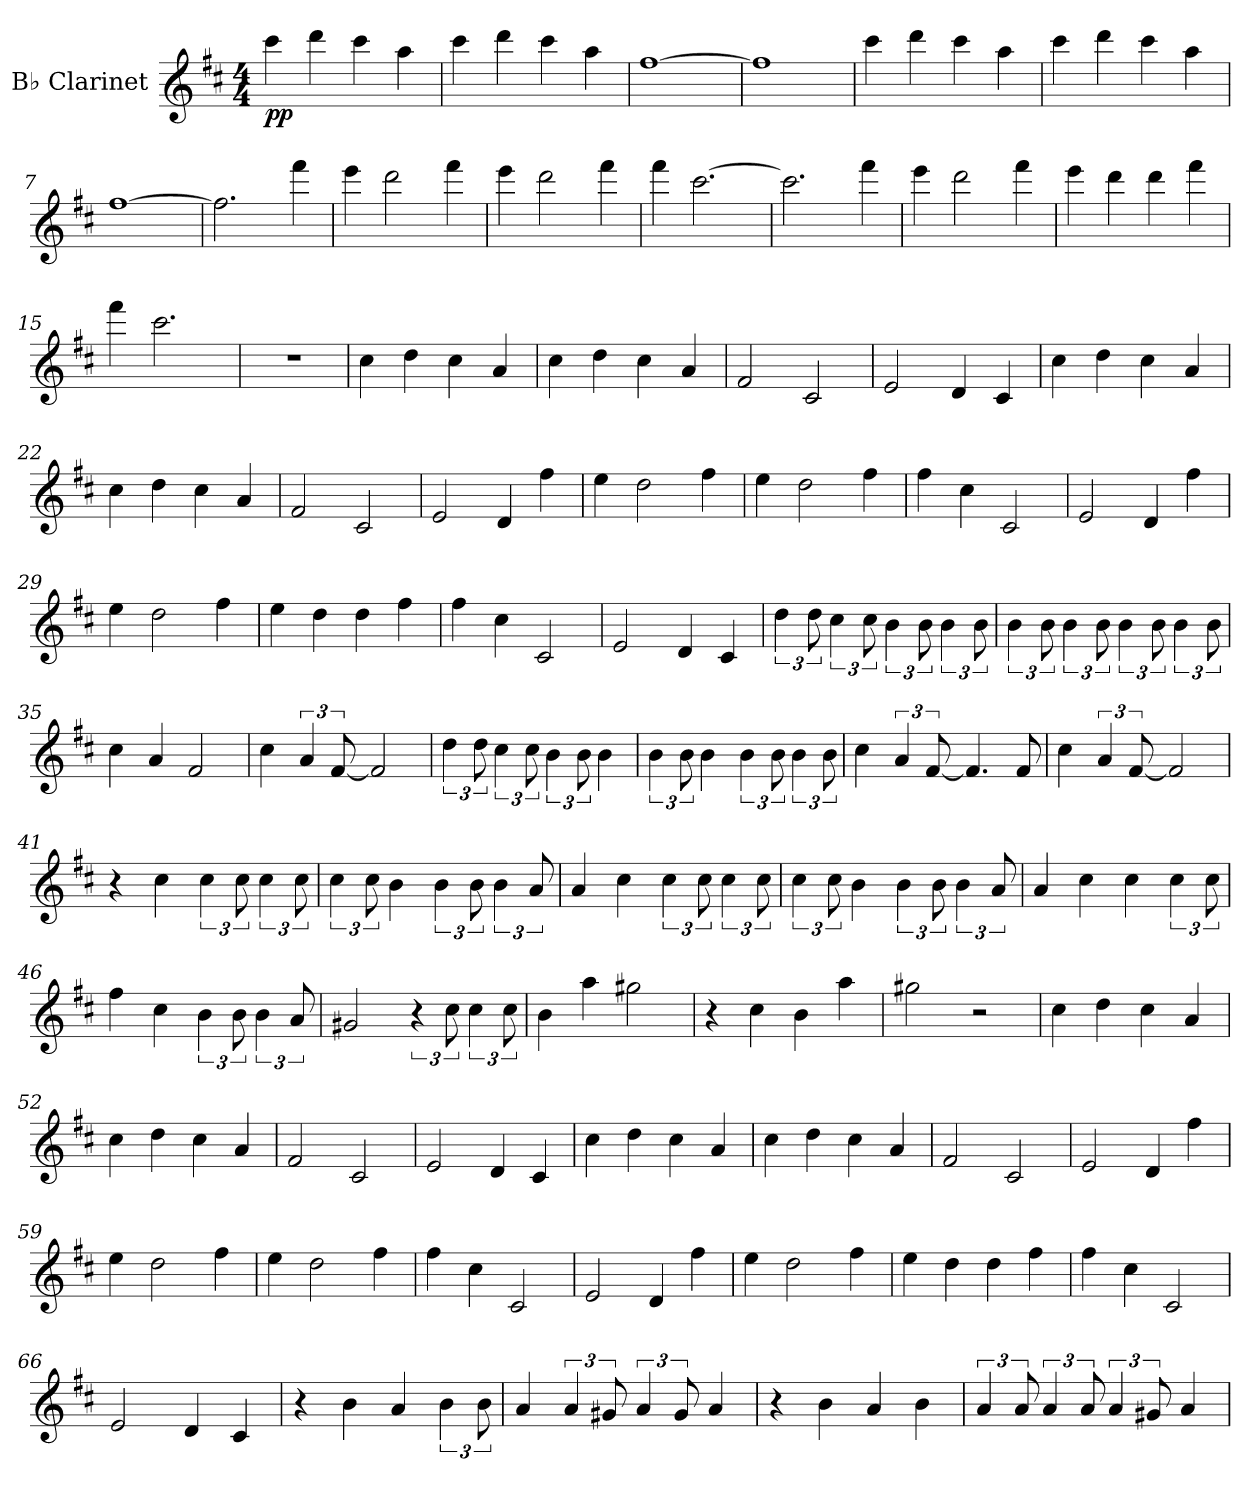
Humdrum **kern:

**kern	**dynam
*part1	*part1
*staff1	*staff1
*I"B♭ Clarinet	*
*I'B♭ Cl.	*
*clefG2	*
*ITrd1c2	*
*k[]	*
*M4/4	*
*MM180	*
=1	=1
!	!LO:DY:b
4bb\	pp
4ccc\	.
4bb\	.
4gg\	.
=2	=2
4bb\	.
4ccc\	.
4bb\	.
4gg\	.
=3	=3
[1ee	.
=4	=4
1ee]	.
=5	=5
4bb\	.
4ccc\	.
4bb\	.
4gg\	.
=6	=6
4bb\	.
4ccc\	.
4bb\	.
4gg\	.
=7	=7
[1ee	.
=8	=8
2.ee\]	.
4eee\	.
=9	=9
4ddd\	.
2ccc\	.
4eee\	.
!!LO:LB:g=z
=10	=10
4ddd\	.
2ccc\	.
4eee\	.
=11	=11
4eee\	.
[2.bb\	.
=12	=12
2.bb\]	.
4eee\	.
=13	=13
4ddd\	.
2ccc\	.
4eee\	.
=14	=14
4ddd\	.
4ccc\	.
4ccc\	.
4eee\	.
=15	=15
4eee\	.
2.bb\	.
=16	=16
1r	.
=17	=17
4b\	.
4cc\	.
4b\	.
4g/	.
=18	=18
4b\	.
4cc\	.
4b\	.
4g/	.
=19	=19
2e/	.
2B/	.
!!LO:LB:g=z
=20	=20
2d/	.
4c/	.
4B/	.
=21	=21
4b\	.
4cc\	.
4b\	.
4g/	.
=22	=22
4b\	.
4cc\	.
4b\	.
4g/	.
=23	=23
2e/	.
2B/	.
=24	=24
2d/	.
4c/	.
4ee\	.
=25	=25
4dd\	.
2cc\	.
4ee\	.
=26	=26
4dd\	.
2cc\	.
4ee\	.
=27	=27
4ee\	.
4b\	.
2B/	.
=28	=28
2d/	.
4c/	.
4ee\	.
=29	=29
4dd\	.
2cc\	.
4ee\	.
!!LO:LB:g=z
=30	=30
4dd\	.
4cc\	.
4cc\	.
4ee\	.
=31	=31
4ee\	.
4b\	.
2B/	.
=32	=32
2d/	.
4c/	.
4B/	.
=33	=33
6cc\	.
12cc\	.
6b\	.
12b\	.
6a\	.
12a\	.
6a\	.
12a\	.
=34	=34
6a\	.
12a\	.
6a\	.
12a\	.
6a\	.
12a\	.
6a\	.
12a\	.
=35	=35
4b\	.
4g/	.
2e/	.
=36	=36
4b\	.
6g/	.
[12e/	.
2e/]	.
!!LO:LB:g=z
=37	=37
6cc\	.
12cc\	.
6b\	.
12b\	.
6a\	.
12a\	.
4a\	.
=38	=38
6a\	.
12a\	.
4a\	.
6a\	.
12a\	.
6a\	.
12a\	.
=39	=39
4b\	.
6g/	.
[12e/	.
4.e/]	.
8e/	.
=40	=40
4b\	.
6g/	.
[12e/	.
2e/]	.
=41	=41
4r	.
4b\	.
6b\	.
12b\	.
6b\	.
12b\	.
=42	=42
6b\	.
12b\	.
4a\	.
6a\	.
12a\	.
6a\	.
12g/	.
!!LO:LB:g=z
=43	=43
4g/	.
4b\	.
6b\	.
12b\	.
6b\	.
12b\	.
=44	=44
6b\	.
12b\	.
4a\	.
6a\	.
12a\	.
6a\	.
12g/	.
=45	=45
4g/	.
4b\	.
4b\	.
6b\	.
12b\	.
=46	=46
4ee\	.
4b\	.
6a\	.
12a\	.
6a\	.
12g/	.
=47	=47
2f#X/	.
6r	.
12b\	.
6b\	.
12b\	.
=48	=48
4a\	.
4gg\	.
2ff#X\	.
=49	=49
4r	.
4b\	.
4a\	.
4gg\	.
=50	=50
2ff#X\	.
2r	.
!!LO:LB:g=z
=51	=51
4b\	.
4cc\	.
4b\	.
4g/	.
=52	=52
4b\	.
4cc\	.
4b\	.
4g/	.
=53	=53
2e/	.
2B/	.
=54	=54
2d/	.
4c/	.
4B/	.
=55	=55
4b\	.
4cc\	.
4b\	.
4g/	.
=56	=56
4b\	.
4cc\	.
4b\	.
4g/	.
=57	=57
2e/	.
2B/	.
=58	=58
2d/	.
4c/	.
4ee\	.
=59	=59
4dd\	.
2cc\	.
4ee\	.
=60	=60
4dd\	.
2cc\	.
4ee\	.
!!LO:LB:g=z
=61	=61
4ee\	.
4b\	.
2B/	.
=62	=62
2d/	.
4c/	.
4ee\	.
=63	=63
4dd\	.
2cc\	.
4ee\	.
=64	=64
4dd\	.
4cc\	.
4cc\	.
4ee\	.
=65	=65
4ee\	.
4b\	.
2B/	.
=66	=66
2d/	.
4c/	.
4B/	.
=67	=67
4r	.
4a\	.
4g/	.
6a\	.
12a\	.
=68	=68
4g/	.
6g/	.
12f#X/	.
6g/	.
12f#/	.
4g/	.
=69	=69
4r	.
4a\	.
4g/	.
4a\	.
!!LO:LB:g=z
=70	=70
6g/	.
12g/	.
6g/	.
12g/	.
6g/	.
12f#X/	.
4g/	.
=	=
*-	*-
